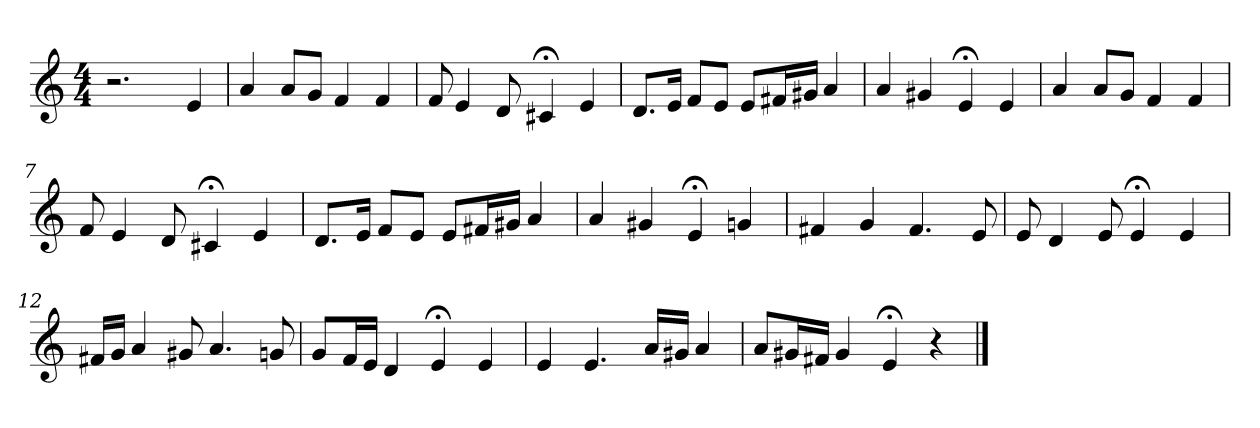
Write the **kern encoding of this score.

**kern
*part1
*staff1
*clefG2
*M4/4
=1
2.r
4e
=2
4a
8a/L
8g/J
4f
4f
=3
8f
4e
8d
4c#X;<
4e
=4
8.d/L
16e/Jk
8f/L
8e/J
8e/L
16f#X/L
16g#X/JJ
4a
=5
4a
4g#X
4e;<
4e
=6
4a
8a/L
8g/J
4f
4f
=7
8f
4e
8d
4c#X;<
4e
=8
8.d/L
16e/Jk
8f/L
8e/J
8e/L
16f#X/L
16g#X/JJ
4a
=9
4a
4g#X
4e;<
4gn
=10
4f#X
4g
4.f#
8e
=11
8e
4d
8e
4e;<
4e
=12
16f#X/LL
16g/JJ
4a
8g#X
4.a
8gn
=13
8g/L
16f/L
16e/JJ
4d
4e;<
4e
=14
4e
4.e
16a/LL
16g#X/JJ
4a
=15
8a/L
16g#X/L
16f#X/JJ
4g#
4e;<
4r
==
*-
